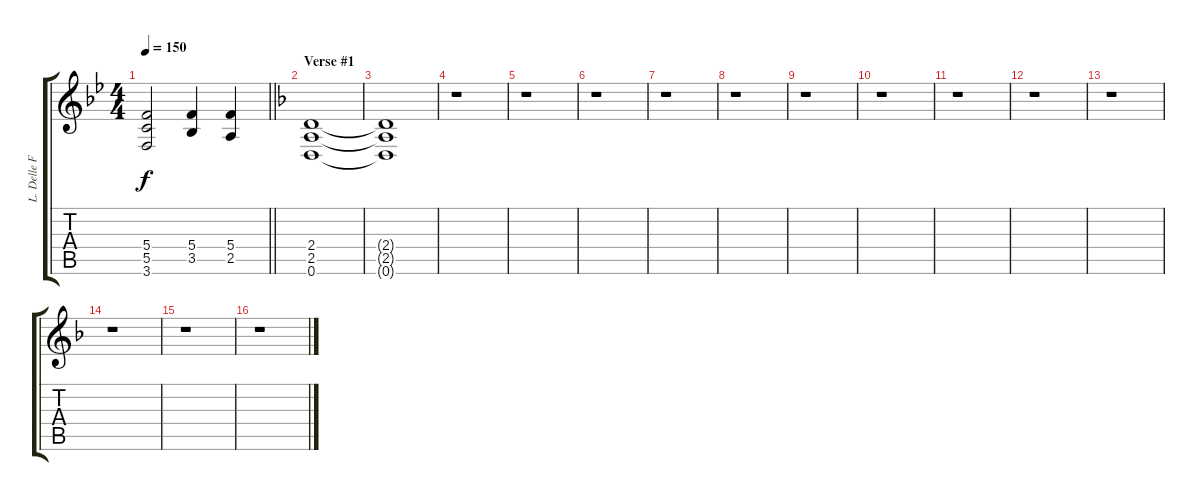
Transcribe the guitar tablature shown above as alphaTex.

\track ("L. Delle Fave (Dist. Guitar L)" "L. Delle F") {instrument overdrivenguitar}
\staff {score tabs}
\tuning (D4 A3 F3 C3 G2 D2) {hide}
\ts (4 4)
\tempo 150
\clef g2
\barLineRight lightlight
\ks gminor
(5.4 5.5 3.6).2{dy f} (5.4 3.5).4 (5.4 2.5).4 |
\section ("" "Verse #1")
\ks dminor
(2.4 2.5 0.6).1{volume 0} |
(2.4{t} 2.5{t} 0.6{t}).1 |
r.1 |
r.1 |
r.1 |
r.1 |
r.1 |
r.1 |
r.1 |
r.1 |
r.1 |
r.1 |
r.1 |
r.1 |
r.1
